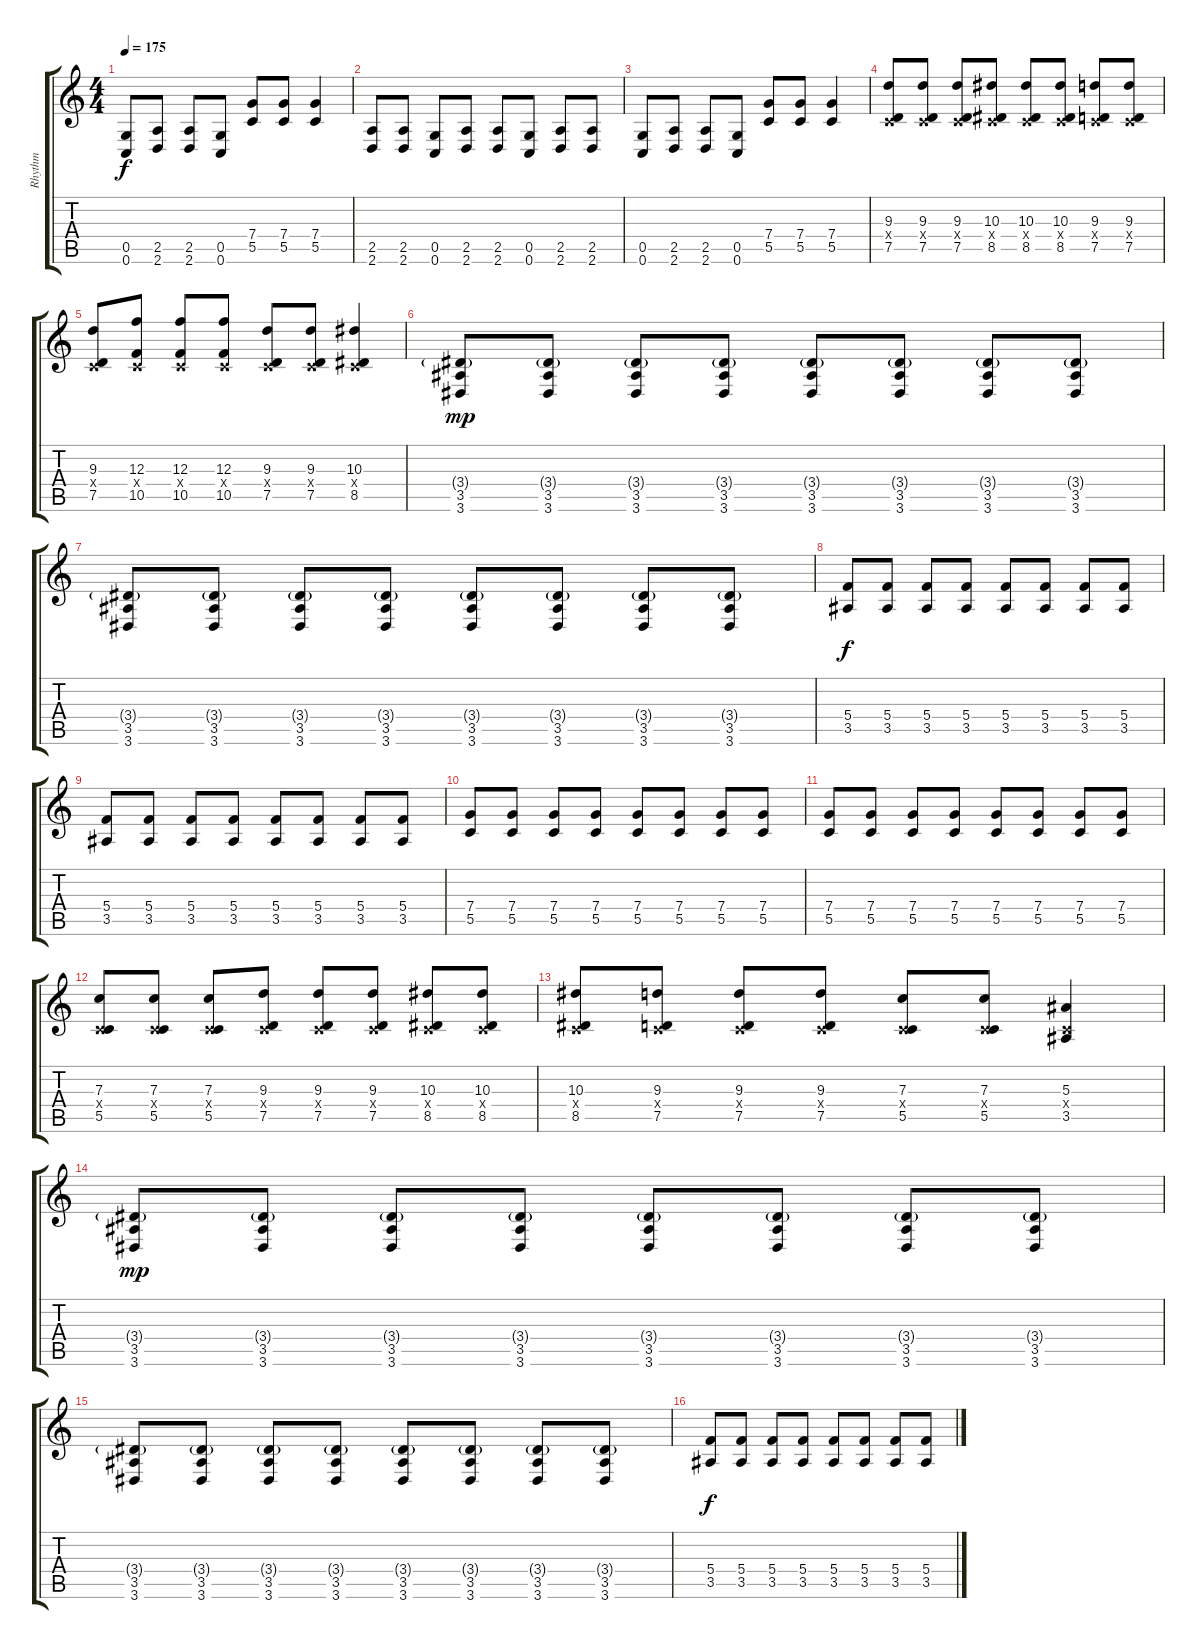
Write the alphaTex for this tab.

\track ("Rhythm" "Rhythm") {instrument distortionguitar}
\staff {score tabs}
\tuning (D4 A3 F3 C3 G2 C2) {hide}
\ts (4 4)
\tempo 175
\clef g2
\ks c
(0.5 0.6).8{dy f} (2.5 2.6).8 (2.5 2.6).8 (0.5 0.6).8 (7.4 5.5).8 (7.4 5.5).8 (7.4 5.5).4 |
(2.5 2.6).8 (2.5 2.6).8 (0.5 0.6).8 (2.5 2.6).8 (2.5 2.6).8 (0.5 0.6).8 (2.5 2.6).8 (2.5 2.6).8 |
(0.5 0.6).8 (2.5 2.6).8 (2.5 2.6).8 (0.5 0.6).8 (7.4 5.5).8 (7.4 5.5).8 (7.4 5.5).4 |
(9.3 0.4{x} 7.5).8 (9.3 0.4{x} 7.5).8 (9.3 0.4{x} 7.5).8 (10.3 0.4{x} 8.5).8 (10.3 0.4{x} 8.5).8 (10.3 0.4{x} 8.5).8 (9.3 0.4{x} 7.5).8 (9.3 0.4{x} 7.5).8 |
(9.3 0.4{x} 7.5).8 (12.3 0.4{x} 10.5).8 (12.3 0.4{x} 10.5).8 (12.3 0.4{x} 10.5).8 (9.3 0.4{x} 7.5).8 (9.3 0.4{x} 7.5).8 (10.3 0.4{x} 8.5).4 |
(3.4{g} 3.5 3.6).8{dy mp} (3.4{g} 3.5 3.6).8 (3.4{g} 3.5 3.6).8 (3.4{g} 3.5 3.6).8 (3.4{g} 3.5 3.6).8 (3.4{g} 3.5 3.6).8 (3.4{g} 3.5 3.6).8 (3.4{g} 3.5 3.6).8 |
(3.4{g} 3.5 3.6).8 (3.4{g} 3.5 3.6).8 (3.4{g} 3.5 3.6).8 (3.4{g} 3.5 3.6).8 (3.4{g} 3.5 3.6).8 (3.4{g} 3.5 3.6).8 (3.4{g} 3.5 3.6).8 (3.4{g} 3.5 3.6).8 |
(5.4 3.5).8{dy f} (5.4 3.5).8 (5.4 3.5).8 (5.4 3.5).8 (5.4 3.5).8 (5.4 3.5).8 (5.4 3.5).8 (5.4 3.5).8 |
(5.4 3.5).8 (5.4 3.5).8 (5.4 3.5).8 (5.4 3.5).8 (5.4 3.5).8 (5.4 3.5).8 (5.4 3.5).8 (5.4 3.5).8 |
(7.4 5.5).8 (7.4 5.5).8 (7.4 5.5).8 (7.4 5.5).8 (7.4 5.5).8 (7.4 5.5).8 (7.4 5.5).8 (7.4 5.5).8 |
(7.4 5.5).8 (7.4 5.5).8 (7.4 5.5).8 (7.4 5.5).8 (7.4 5.5).8 (7.4 5.5).8 (7.4 5.5).8 (7.4 5.5).8 |
(7.3 0.4{x} 5.5).8 (7.3 0.4{x} 5.5).8 (7.3 0.4{x} 5.5).8 (9.3 0.4{x} 7.5).8 (9.3 0.4{x} 7.5).8 (9.3 0.4{x} 7.5).8 (10.3 0.4{x} 8.5).8 (10.3 0.4{x} 8.5).8 |
(10.3 0.4{x} 8.5).8 (9.3 0.4{x} 7.5).8 (9.3 0.4{x} 7.5).8 (9.3 0.4{x} 7.5).8 (7.3 0.4{x} 5.5).8 (7.3 0.4{x} 5.5).8 (5.3 0.4{x} 3.5).4 |
(3.4{g} 3.5 3.6).8{dy mp} (3.4{g} 3.5 3.6).8 (3.4{g} 3.5 3.6).8 (3.4{g} 3.5 3.6).8 (3.4{g} 3.5 3.6).8 (3.4{g} 3.5 3.6).8 (3.4{g} 3.5 3.6).8 (3.4{g} 3.5 3.6).8 |
(3.4{g} 3.5 3.6).8 (3.4{g} 3.5 3.6).8 (3.4{g} 3.5 3.6).8 (3.4{g} 3.5 3.6).8 (3.4{g} 3.5 3.6).8 (3.4{g} 3.5 3.6).8 (3.4{g} 3.5 3.6).8 (3.4{g} 3.5 3.6).8 |
(5.4 3.5).8{dy f} (5.4 3.5).8 (5.4 3.5).8 (5.4 3.5).8 (5.4 3.5).8 (5.4 3.5).8 (5.4 3.5).8 (5.4 3.5).8
